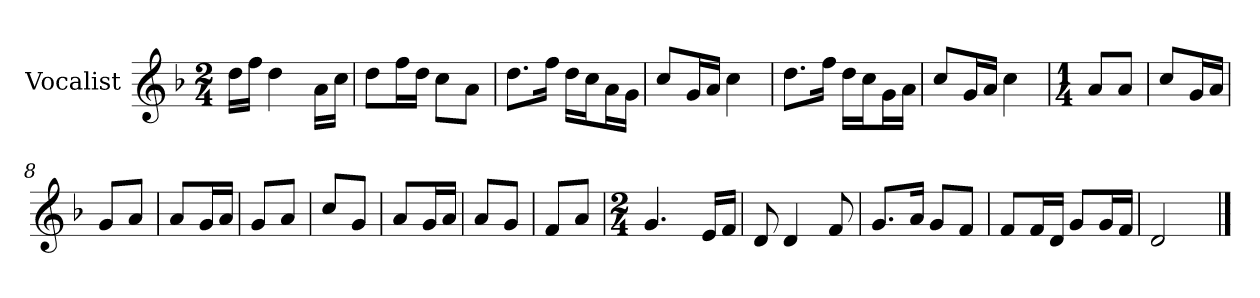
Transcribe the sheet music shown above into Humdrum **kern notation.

**kern
*part1
*staff1
*I"Vocalist
*k[b-]
*F:
*M2/4
=
16ddLL
16ffJJ
4dd
16aLL
16ccJJ
=1
8ddL
16ffL
16ddJJ
8ccL
8aJ
=2
8.ddL
16ffJk
16ddLL
16ccJ
16aL
16gJJ
=3
8ccL
16gL
16aJJ
4cc
=4
8.ddL
16ffJk
16ddLL
16ccJ
16gL
16aJJ
=5
8ccL
16gL
16aJJ
4cc
=6
*M1/4
8aL
8aJ
=7
8ccL
16gL
16aJJ
=8
8gL
8aJ
=9
8aL
16gL
16aJJ
=10
8gL
8aJ
=11
8ccL
8gJ
=12
8aL
16gL
16aJJ
=13
8aL
8gJ
=14
8fL
8aJ
=15
*M2/4
4.g
16eLL
16fJJ
=16
8d
4d
8f
=17
8.gL
16aJk
8gL
8fJ
=18
8fL
16fL
16dJJ
8gL
16gL
16fJJ
=19
2d
==
*-
